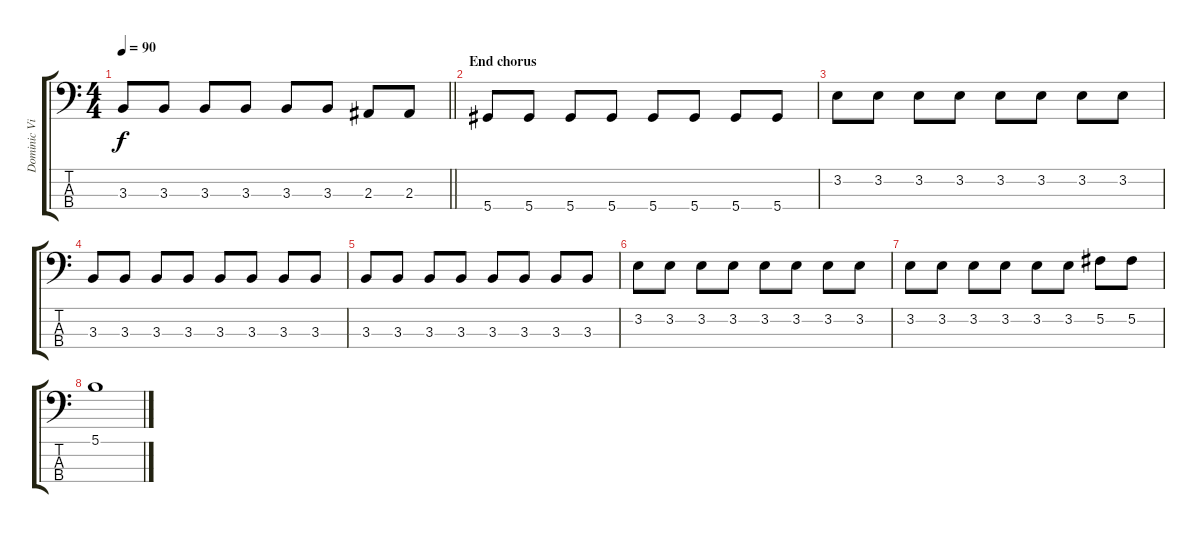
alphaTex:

\track ("Dominic Viola" "Dominic Vi") {instrument electricbassfinger}
\staff {score tabs}
\tuning (Gb2 Db2 Ab1 Eb1) {hide}
\ts (4 4)
\tempo 90
\clef f4
\barLineRight lightlight
\ks c
3.3.8{dy f} 3.3.8 3.3.8 3.3.8 3.3.8 3.3.8 2.3.8 2.3.8 |
\section ("" "End chorus")
5.4.8 5.4.8 5.4.8 5.4.8 5.4.8 5.4.8 5.4.8 5.4.8 |
3.2.8 3.2.8 3.2.8 3.2.8 3.2.8 3.2.8 3.2.8 3.2.8 |
3.3.8 3.3.8 3.3.8 3.3.8 3.3.8 3.3.8 3.3.8 3.3.8 |
3.3.8 3.3.8 3.3.8 3.3.8 3.3.8 3.3.8 3.3.8 3.3.8 |
3.2.8 3.2.8 3.2.8 3.2.8 3.2.8 3.2.8 3.2.8 3.2.8 |
3.2.8 3.2.8 3.2.8 3.2.8 3.2.8 3.2.8 5.2.8 5.2.8 |
5.1.1
